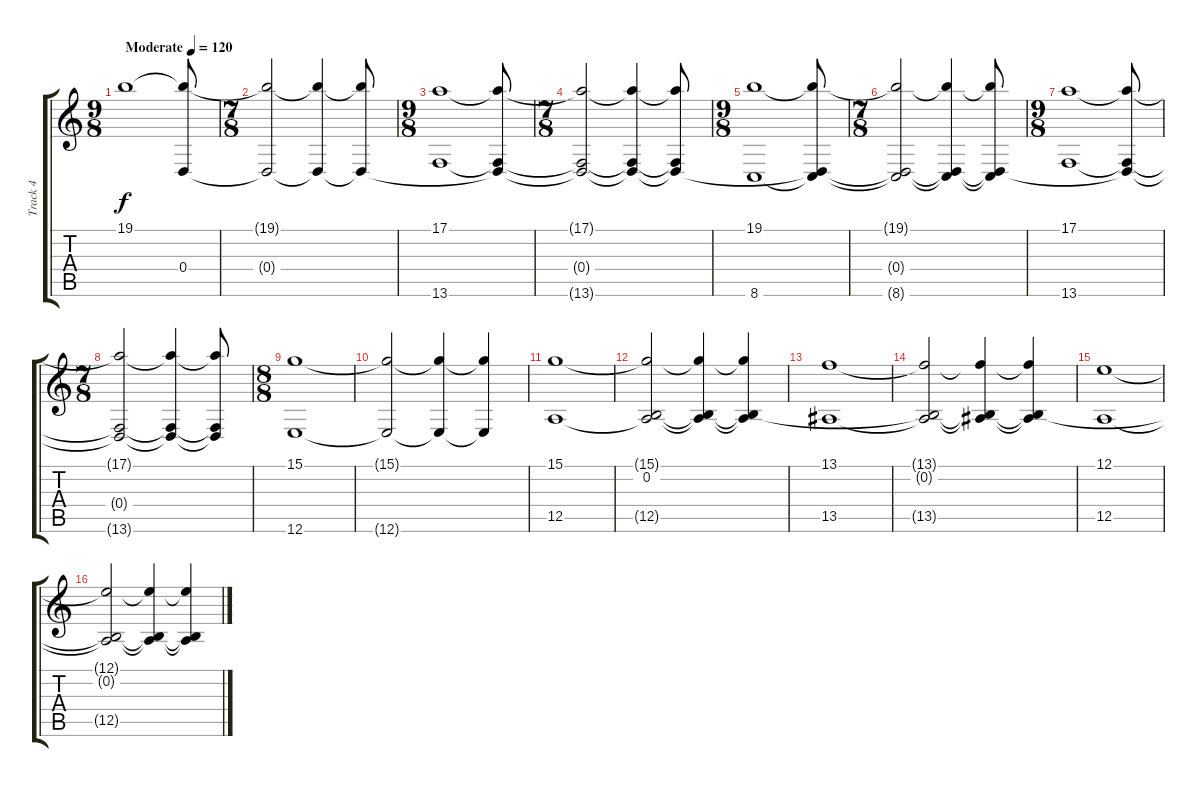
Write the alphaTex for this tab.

\track ("Track 4" "Track 4") {instrument stringensemble1}
\staff {score tabs}
\tuning (E4 B3 G3 D3 A2 E2) {hide}
\ts (9 8)
\tempo (120 "Moderate")
\clef g2
\ks c
19.1.1{dy f instrument stringensemble1} (19.1{t} 0.4).8 |
\ts (7 8)
(19.1{t} 0.4{t}).2{volume 11} (19.1{t} 0.4{t}).4{volume 7} (19.1{t} 0.4{t}).8{volume 4} |
\ts (9 8)
(17.1 13.6).1{volume 13} (17.1{t} 0.4{t} 13.6{t}).8 |
\ts (7 8)
(17.1{t} 0.4{t} 13.6{t}).2{volume 11} (17.1{t} 0.4{t} 13.6{t}).4{volume 7} (17.1{t} 0.4{t} 13.6{t}).8{volume 4} |
\ts (9 8)
(19.1 8.6).1{volume 13} (19.1{t} 0.4{t} 8.6{t}).8 |
\ts (7 8)
(19.1{t} 0.4{t} 8.6{t}).2{volume 11} (19.1{t} 0.4{t} 8.6{t}).4{volume 7} (19.1{t} 0.4{t} 8.6{t}).8{volume 4} |
\ts (9 8)
(17.1 13.6).1{volume 13} (17.1{t} 0.4{t} 13.6{t}).8 |
\ts (7 8)
(17.1{t} 0.4{t} 13.6{t}).2{volume 11} (17.1{t} 0.4{t} 13.6{t}).4{volume 7} (17.1{t} 0.4{t} 13.6{t}).8{volume 4} |
\ts (8 8)
(15.1 12.6).1{volume 13} |
(15.1{t} 12.6{t}).2{volume 9} (15.1{t} 12.6{t}).4{volume 7} (15.1{t} 12.6{t}).4{volume 4} |
(15.1 12.5).1{volume 13} |
(15.1{t} 0.2 12.5{t}).2{volume 9} (15.1{t} 0.2{t} 12.5{t}).4{volume 7} (15.1{t} 0.2{t} 12.5{t}).4{volume 4} |
(13.1 13.5).1{volume 13} |
(13.1{t} 0.2{t} 13.5{t}).2{volume 9} (13.1{t} 0.2{t} 13.5{t}).4{volume 7} (13.1{t} 0.2{t} 13.5{t}).4{volume 4} |
(12.1 12.5).1{volume 13} |
(12.1{t} 0.2{t} 12.5{t}).2{volume 9} (12.1{t} 0.2{t} 12.5{t}).4{volume 7} (12.1{t} 0.2{t} 12.5{t}).4{volume 4}
